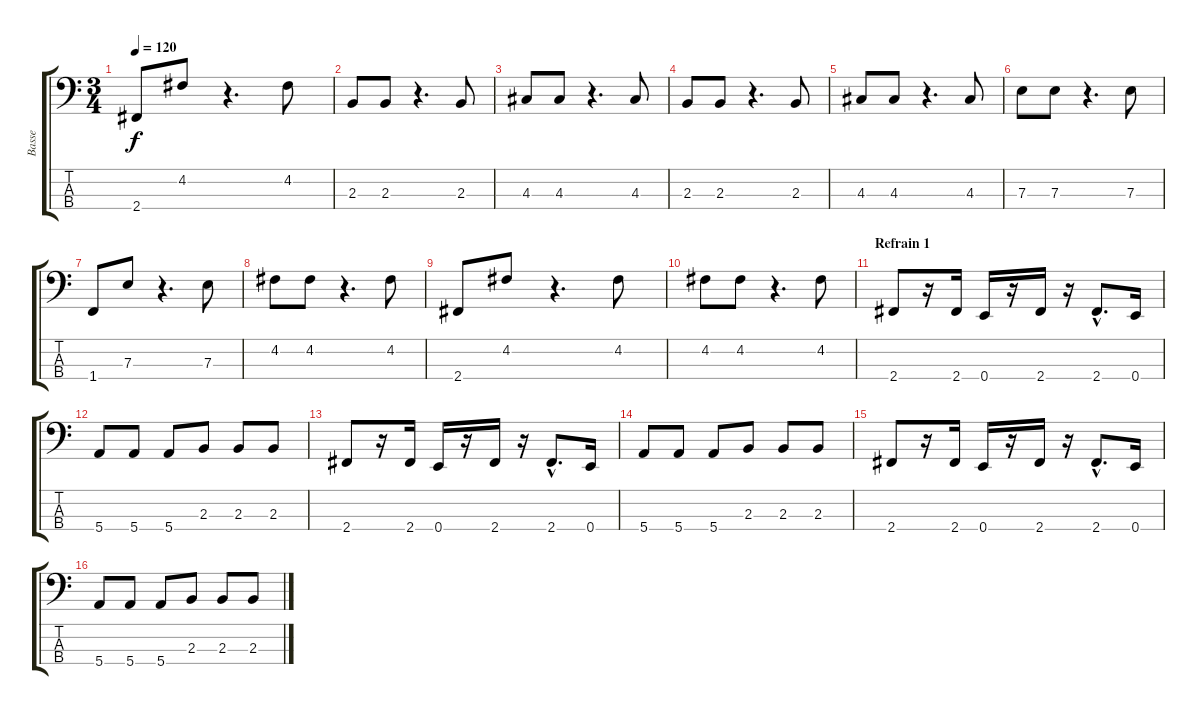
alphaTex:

\track ("Basse" "Basse") {instrument electricbassfinger}
\staff {score tabs}
\tuning (G2 D2 A1 E1) {hide}
\ts (3 4)
\tempo 120
\clef f4
\ks c
2.4.8{dy f} 4.2.8 r.4{d} 4.2.8 |
2.3.8 2.3.8 r.4{d} 2.3.8 |
4.3.8 4.3.8 r.4{d} 4.3.8 |
2.3.8 2.3.8 r.4{d} 2.3.8 |
4.3.8 4.3.8 r.4{d} 4.3.8 |
7.3.8 7.3.8 r.4{d} 7.3.8 |
1.4.8 7.3.8 r.4{d} 7.3.8 |
4.2.8 4.2.8 r.4{d} 4.2.8 |
2.4.8 4.2.8 r.4{d} 4.2.8 |
4.2.8 4.2.8 r.4{d} 4.2.8 |
\section ("" "Refrain 1")
2.4.8 r.16 2.4.16 0.4.16 r.16 2.4.16 r.16 2.4{hac}.8{d} 0.4.16 |
5.4.8 5.4.8 5.4.8 2.3.8 2.3.8 2.3.8 |
2.4.8 r.16 2.4.16 0.4.16 r.16 2.4.16 r.16 2.4{hac}.8{d} 0.4.16 |
5.4.8 5.4.8 5.4.8 2.3.8 2.3.8 2.3.8 |
2.4.8 r.16 2.4.16 0.4.16 r.16 2.4.16 r.16 2.4{hac}.8{d} 0.4.16 |
5.4.8 5.4.8 5.4.8 2.3.8 2.3.8 2.3.8
